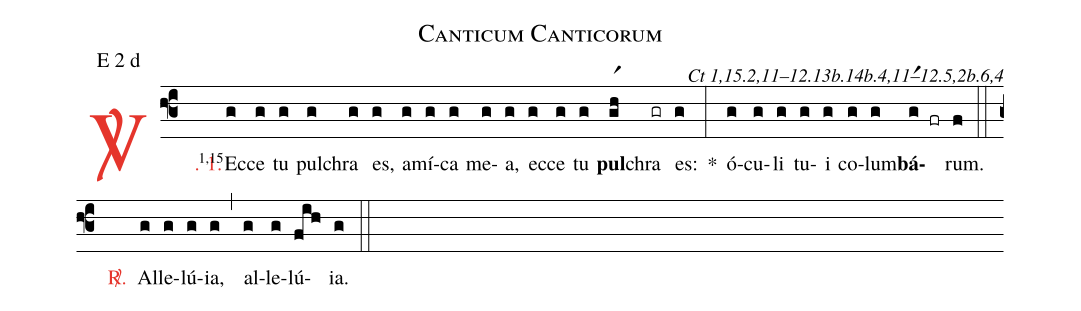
name: Canticum Canticorum;
mode: E 2 d;
commentary: Ct 1,15.2,11–12.13b.14b.4,11–12.5,2b.6,4;
%%
(f3)

<c><sp>V/</sp>. 1.</c>() <v>\VSup{1,15}</v>Ec(g)ce(g) tu(g) pul(g)chra(g) es,(g) a(g)mí(g)ca(g) me(g)a,(g) ec(g)ce(g) tu(g) <b>pul</b>(gr1h)chra(gr) es:(g) *(:) ó(g)cu(g)li(g) tu(g)i(g) co(g)lum(g)<b>bá</b>(gr1 fr)rum.(f)

(::)

<nlba><c><sp>R/</sp>.</c>() Al</nlba>(g)le(g)lú(g)ia,(g) (,) al(g)le(g)lú(fih)ia.(g)

(::)
